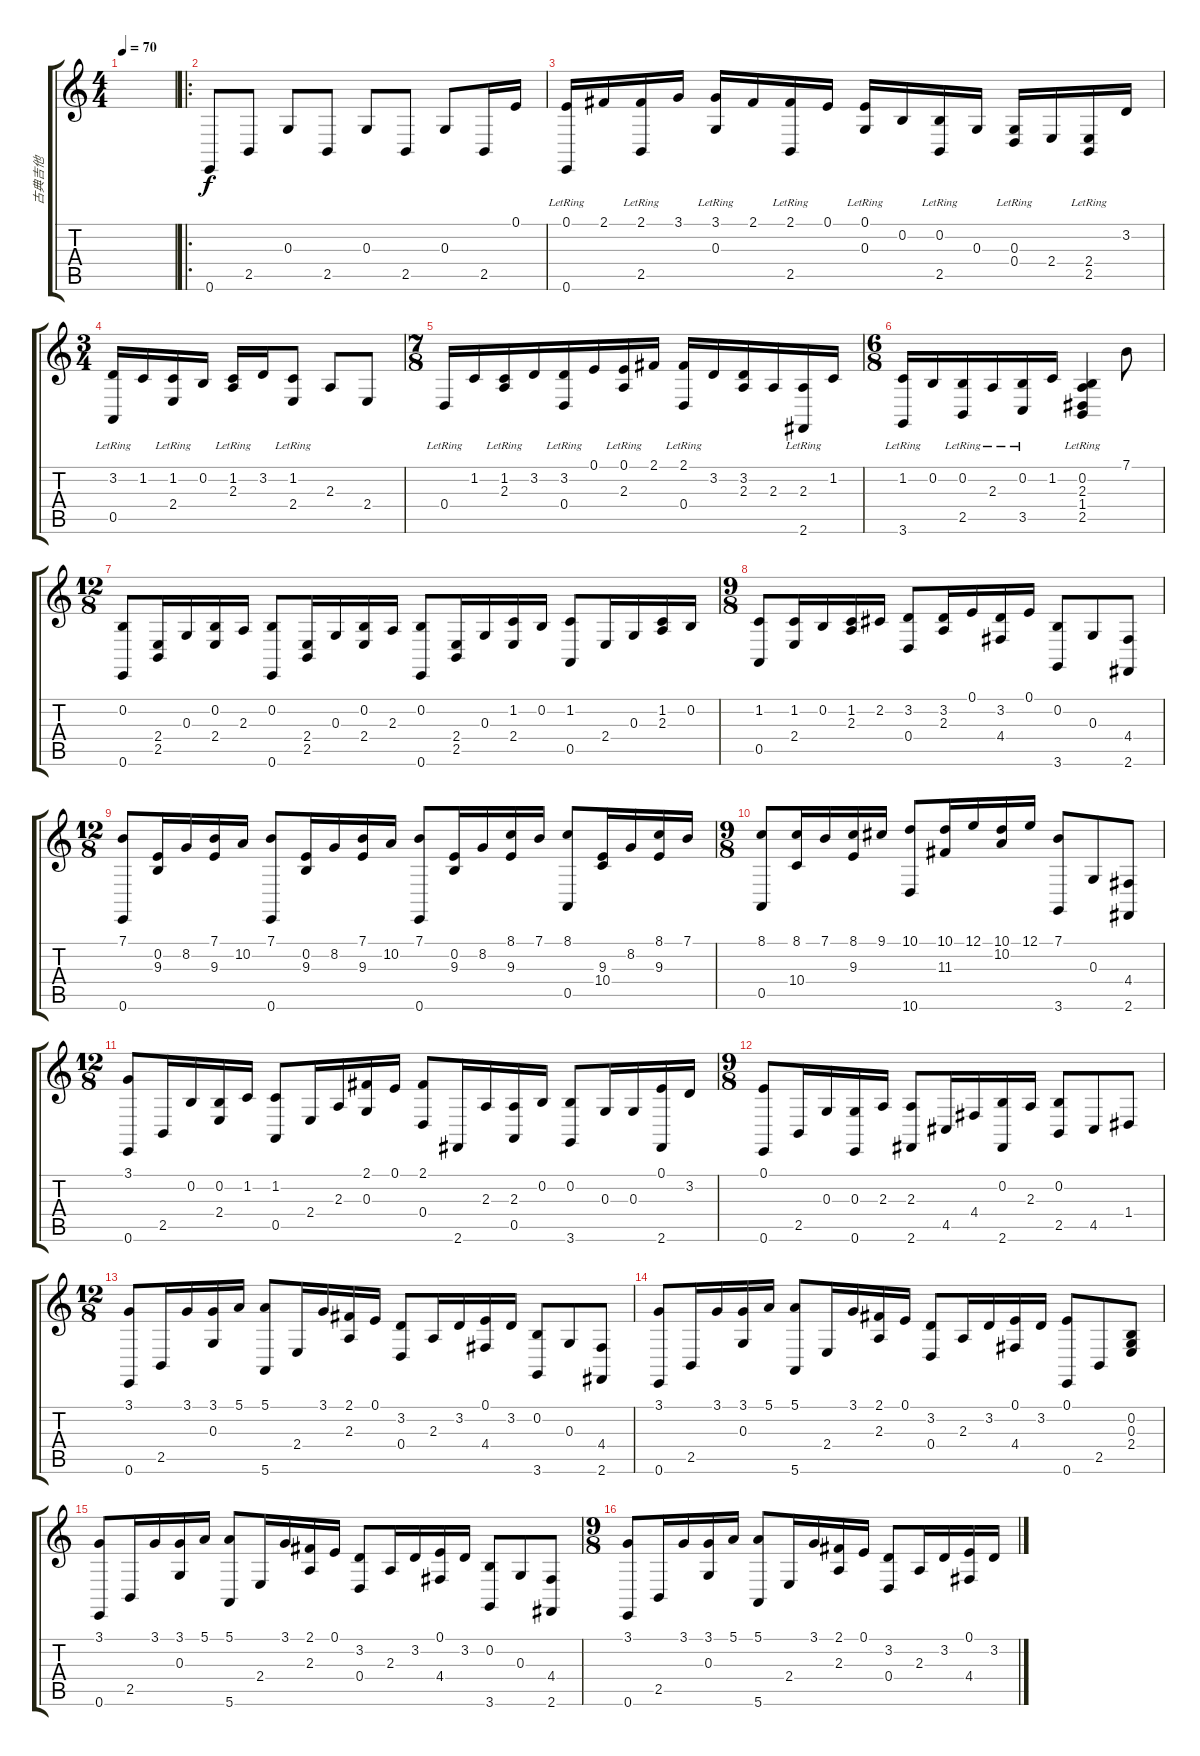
\track ("古典吉他" "古典吉他") {instrument acousticgrandpiano}
\staff {score tabs}
\tuning (E4 B3 G3 D3 A2 E2) {hide}
\ts (4 4)
\tempo 70
\clef g2
\ks c
|
\ro
0.6.8 2.5.8 0.3.8 2.5.8 0.3.8 2.5.8 0.3.8 2.5.16 0.1.16 |
(0.1 0.6{lr}).16 2.1.16 (2.1 2.5{lr}).16 3.1.16 (3.1 0.3{lr}).16 2.1.16 (2.1 2.5{lr}).16 0.1.16 (0.1 0.3{lr}).16 0.2.16 (0.2 2.5{lr}).16 0.3.16 (0.3{lr} 0.4).16 2.4.16 (2.4 2.5{lr}).16 3.2.16 |
\ts (3 4)
(3.2 0.5{lr}).16 1.2.16 (1.2 2.4{lr}).16 0.2.16 (1.2 2.3{lr}).16 3.2.16 (1.2 2.4{lr}).8 2.3.8 2.4.8 |
\ts (7 8)
0.4{lr}.16 1.2.16 (1.2 2.3{lr}).16 3.2.16 (3.2 0.4{lr}).16 0.1.16 (0.1 2.3{lr}).16 2.1.16 (2.1 0.4{lr}).16 3.2.16 (3.2 2.3).16 2.3.16 (2.3 2.6{lr}).16 1.2.16 |
\ts (6 8)
(1.2 3.6{lr}).16 0.2.16 (0.2 2.5{lr}).16 2.3{lr}.16 (0.2 3.5{lr}).16 1.2.16 (0.2 2.3 1.4 2.5{lr}).4 7.1.8 |
\ts (12 8)
(0.2 0.6).8 (2.4 2.5).16 0.3.16 (0.2 2.4).16 2.3.16 (0.2 0.6).8 (2.4 2.5).16 0.3.16 (0.2 2.4).16 2.3.16 (0.2 0.6).8 (2.4 2.5).16 0.3.16 (1.2 2.4).16 0.2.16 (1.2 0.5).8 2.4.16 0.3.16 (1.2 2.3).16 0.2.16 |
\ts (9 8)
(1.2 0.5).8 (1.2 2.4).16 0.2.16 (1.2 2.3).16 2.2.16 (3.2 0.4).8 (3.2 2.3).16 0.1.16 (3.2 4.4).16 0.1.16 (0.2 3.6).8 0.3.8 (4.4 2.6).8 |
\ts (12 8)
(7.1 0.6).8 (0.2 9.3).16 8.2.16 (7.1 9.3).16 10.2.16 (7.1 0.6).8 (0.2 9.3).16 8.2.16 (7.1 9.3).16 10.2.16 (7.1 0.6).8 (0.2 9.3).16 8.2.16 (8.1 9.3).16 7.1.16 (8.1 0.5).8 (9.3 10.4).16 8.2.16 (8.1 9.3).16 7.1.16 |
\ts (9 8)
(8.1 0.5).8 (8.1 10.4).16 7.1.16 (8.1 9.3).16 9.1.16 (10.1 10.6).8 (10.1 11.3).16 12.1.16 (10.1 10.2).16 12.1.16 (7.1 3.6).8 0.3.8 (4.4 2.6).8 |
\ts (12 8)
(3.1 0.6).8 2.5.16 0.2.16 (0.2 2.4).16 1.2.16 (1.2 0.5).8 2.4.16 2.3.16 (2.1 0.3).16 0.1.16 (2.1 0.4).8 2.6.16 2.3.16 (2.3 0.5).16 0.2.16 (0.2 3.6).8 0.3.16 0.3.16 (0.1 2.6).16 3.2.16 |
\ts (9 8)
(0.1 0.6).8 2.5.16 0.3.16 (0.3 0.6).16 2.3.16 (2.3 2.6).8 4.5.16 4.4.16 (0.2 2.6).16 2.3.16 (0.2 2.5).8 4.5.8 1.4.8 |
\ts (12 8)
(3.1 0.6).8 2.5.16 3.1.16 (3.1 0.3).16 5.1.16 (5.1 5.6).8 2.4.16 3.1.16 (2.1 2.3).16 0.1.16 (3.2 0.4).8 2.3.16 3.2.16 (0.1 4.4).16 3.2.16 (0.2 3.6).8 0.3.8 (4.4 2.6).8 |
(3.1 0.6).8 2.5.16 3.1.16 (3.1 0.3).16 5.1.16 (5.1 5.6).8 2.4.16 3.1.16 (2.1 2.3).16 0.1.16 (3.2 0.4).8 2.3.16 3.2.16 (0.1 4.4).16 3.2.16 (0.1 0.6).8 2.5.8 (0.2 0.3 2.4).8 |
(3.1 0.6).8 2.5.16 3.1.16 (3.1 0.3).16 5.1.16 (5.1 5.6).8 2.4.16 3.1.16 (2.1 2.3).16 0.1.16 (3.2 0.4).8 2.3.16 3.2.16 (0.1 4.4).16 3.2.16 (0.2 3.6).8 0.3.8 (4.4 2.6).8 |
\ts (9 8)
(3.1 0.6).8 2.5.16 3.1.16 (3.1 0.3).16 5.1.16 (5.1 5.6).8 2.4.16 3.1.16 (2.1 2.3).16 0.1.16 (3.2 0.4).8 2.3.16 3.2.16 (0.1 4.4).16 3.2.16
